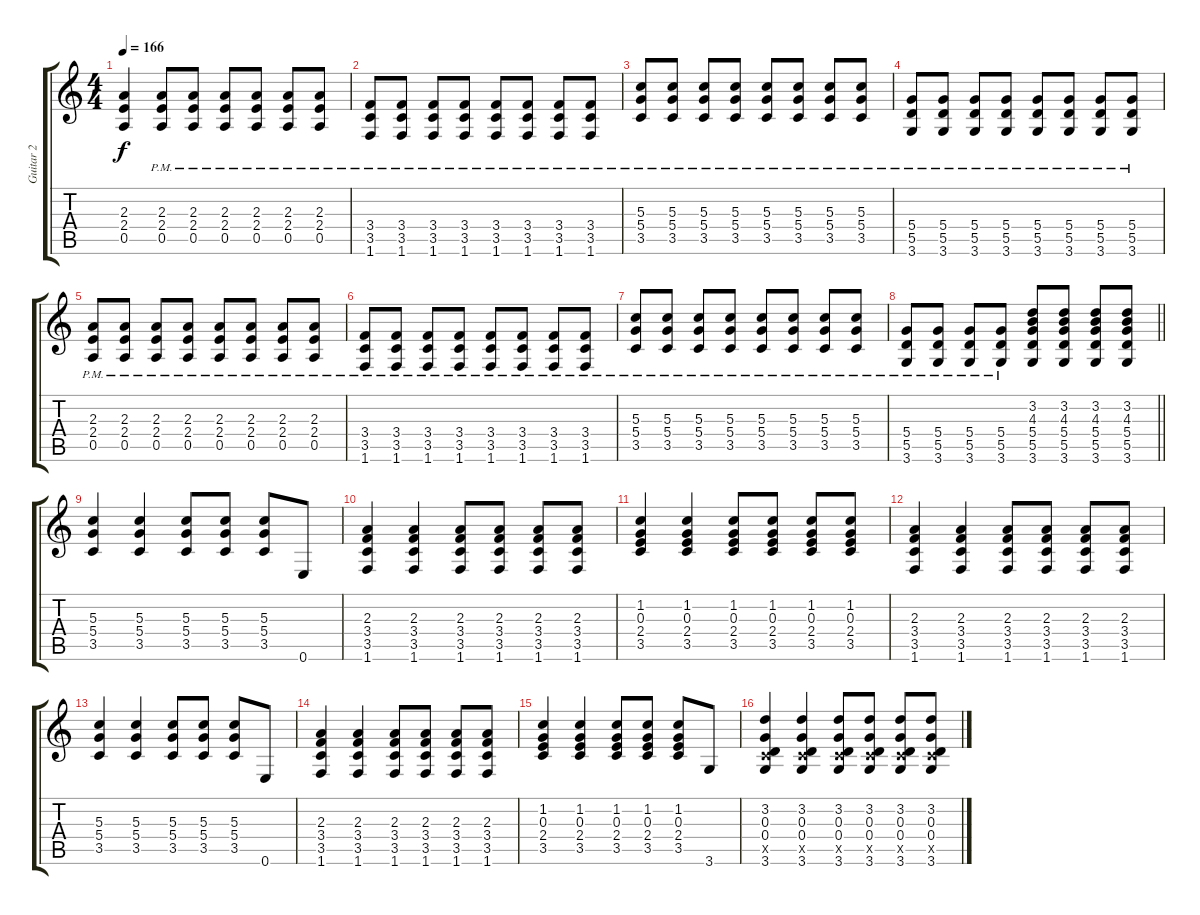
\track ("Guitar 2" "Guitar 2") {instrument overdrivenguitar}
\staff {score tabs}
\tuning (E4 B3 G3 D3 A2 E2) {hide}
\ts (4 4)
\tempo 166
\clef g2
\ks c
(2.3 2.4 0.5).4{dy f} (2.3{pm} 2.4{pm} 0.5{pm}).8 (2.3{pm} 2.4{pm} 0.5{pm}).8 (2.3{pm} 2.4{pm} 0.5{pm}).8 (2.3{pm} 2.4{pm} 0.5{pm}).8 (2.3{pm} 2.4{pm} 0.5{pm}).8 (2.3{pm} 2.4{pm} 0.5{pm}).8 |
(3.4{pm} 3.5{pm} 1.6{pm}).8 (3.4{pm} 3.5{pm} 1.6{pm}).8 (3.4{pm} 3.5{pm} 1.6{pm}).8 (3.4{pm} 3.5{pm} 1.6{pm}).8 (3.4{pm} 3.5{pm} 1.6{pm}).8 (3.4{pm} 3.5{pm} 1.6{pm}).8 (3.4{pm} 3.5{pm} 1.6{pm}).8 (3.4{pm} 3.5{pm} 1.6{pm}).8 |
(5.3{pm} 5.4{pm} 3.5{pm}).8 (5.3{pm} 5.4{pm} 3.5{pm}).8 (5.3{pm} 5.4{pm} 3.5{pm}).8 (5.3{pm} 5.4{pm} 3.5{pm}).8 (5.3{pm} 5.4{pm} 3.5{pm}).8 (5.3{pm} 5.4{pm} 3.5{pm}).8 (5.3{pm} 5.4{pm} 3.5{pm}).8 (5.3{pm} 5.4{pm} 3.5{pm}).8 |
(5.4{pm} 5.5{pm} 3.6{pm}).8 (5.4{pm} 5.5{pm} 3.6{pm}).8 (5.4{pm} 5.5{pm} 3.6{pm}).8 (5.4{pm} 5.5{pm} 3.6{pm}).8 (5.4{pm} 5.5{pm} 3.6{pm}).8 (5.4{pm} 5.5{pm} 3.6{pm}).8 (5.4{pm} 5.5{pm} 3.6{pm}).8 (5.4{pm} 5.5{pm} 3.6{pm}).8 |
(2.3{pm} 2.4{pm} 0.5{pm}).8 (2.3{pm} 2.4{pm} 0.5{pm}).8 (2.3{pm} 2.4{pm} 0.5{pm}).8 (2.3{pm} 2.4{pm} 0.5{pm}).8 (2.3{pm} 2.4{pm} 0.5{pm}).8 (2.3{pm} 2.4{pm} 0.5{pm}).8 (2.3{pm} 2.4{pm} 0.5{pm}).8 (2.3{pm} 2.4{pm} 0.5{pm}).8 |
(3.4{pm} 3.5{pm} 1.6{pm}).8 (3.4{pm} 3.5{pm} 1.6{pm}).8 (3.4{pm} 3.5{pm} 1.6{pm}).8 (3.4{pm} 3.5{pm} 1.6{pm}).8 (3.4{pm} 3.5{pm} 1.6{pm}).8 (3.4{pm} 3.5{pm} 1.6{pm}).8 (3.4{pm} 3.5{pm} 1.6{pm}).8 (3.4{pm} 3.5{pm} 1.6{pm}).8 |
(5.3{pm} 5.4{pm} 3.5{pm}).8 (5.3{pm} 5.4{pm} 3.5{pm}).8 (5.3{pm} 5.4{pm} 3.5{pm}).8 (5.3{pm} 5.4{pm} 3.5{pm}).8 (5.3{pm} 5.4{pm} 3.5{pm}).8 (5.3{pm} 5.4{pm} 3.5{pm}).8 (5.3{pm} 5.4{pm} 3.5{pm}).8 (5.3{pm} 5.4{pm} 3.5{pm}).8 |
\barLineRight lightlight
(5.4{pm} 5.5{pm} 3.6{pm}).8 (5.4{pm} 5.5{pm} 3.6{pm}).8 (5.4{pm} 5.5{pm} 3.6{pm}).8 (5.4{pm} 5.5{pm} 3.6{pm}).8 (3.2 4.3 5.4 5.5 3.6).8 (3.2 4.3 5.4 5.5 3.6).8 (3.2 4.3 5.4 5.5 3.6).8 (3.2 4.3 5.4 5.5 3.6).8 |
(5.3 5.4 3.5).4 (5.3 5.4 3.5).4 (5.3 5.4 3.5).8 (5.3 5.4 3.5).8 (5.3 5.4 3.5).8 0.6.8 |
(2.3 3.4 3.5 1.6).4 (2.3 3.4 3.5 1.6).4 (2.3 3.4 3.5 1.6).8 (2.3 3.4 3.5 1.6).8 (2.3 3.4 3.5 1.6).8 (2.3 3.4 3.5 1.6).8 |
(1.2 0.3 2.4 3.5).4 (1.2 0.3 2.4 3.5).4 (1.2 0.3 2.4 3.5).8 (1.2 0.3 2.4 3.5).8 (1.2 0.3 2.4 3.5).8 (1.2 0.3 2.4 3.5).8 |
(2.3 3.4 3.5 1.6).4 (2.3 3.4 3.5 1.6).4 (2.3 3.4 3.5 1.6).8 (2.3 3.4 3.5 1.6).8 (2.3 3.4 3.5 1.6).8 (2.3 3.4 3.5 1.6).8 |
(5.3 5.4 3.5).4 (5.3 5.4 3.5).4 (5.3 5.4 3.5).8 (5.3 5.4 3.5).8 (5.3 5.4 3.5).8 0.6.8 |
(2.3 3.4 3.5 1.6).4 (2.3 3.4 3.5 1.6).4 (2.3 3.4 3.5 1.6).8 (2.3 3.4 3.5 1.6).8 (2.3 3.4 3.5 1.6).8 (2.3 3.4 3.5 1.6).8 |
(1.2 0.3 2.4 3.5).4 (1.2 0.3 2.4 3.5).4 (1.2 0.3 2.4 3.5).8 (1.2 0.3 2.4 3.5).8 (1.2 0.3 2.4 3.5).8 3.6.8 |
(3.2 0.3 0.4 3.5{x} 3.6).4 (3.2 0.3 0.4 3.5{x} 3.6).4 (3.2 0.3 0.4 3.5{x} 3.6).8 (3.2 0.3 0.4 3.5{x} 3.6).8 (3.2 0.3 0.4 3.5{x} 3.6).8 (3.2 0.3 0.4 3.5{x} 3.6).8
